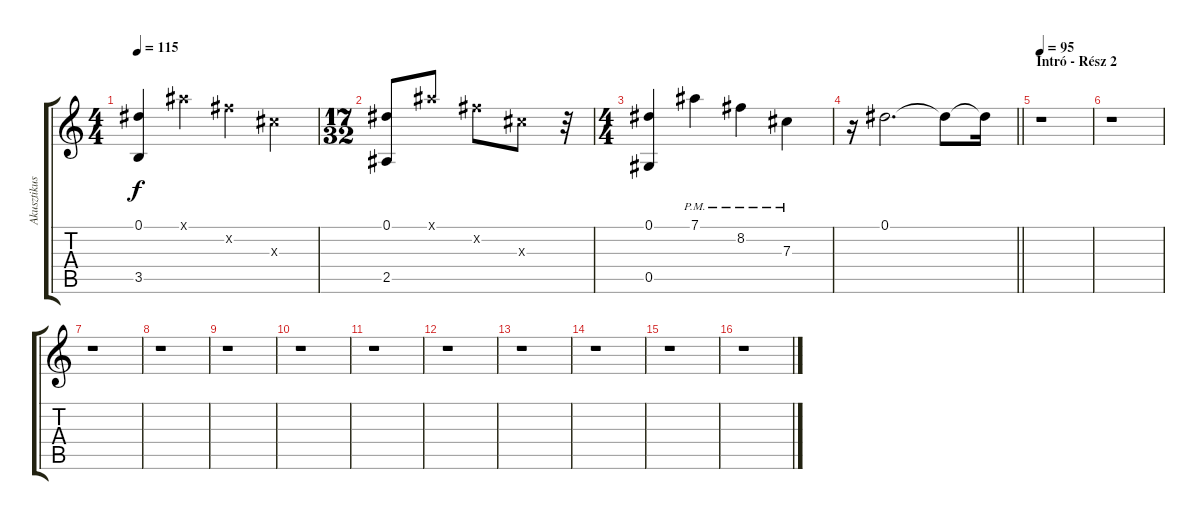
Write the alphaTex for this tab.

\track ("Akusztikus - Kíséret" "Akusztikus") {instrument acousticguitarsteel}
\staff {score tabs}
\tuning (Eb4 Bb3 Gb3 Db3 Ab2 Eb2) {hide}
\ts (4 4)
\tempo 115
\clef g2
\ks c
(0.1 3.5).4{dy f} 7.1{x}.4 8.2{x}.4 7.3{x}.4 |
\ts (17 32)
(0.1 2.5).8 7.1{x}.8 8.2{x}.8 7.3{x}.8 r.32 |
\ts (4 4)
(0.1 0.5).4 7.1{pm}.4 8.2{pm}.4 7.3{pm}.4 |
\barLineRight lightlight
r.16 0.1.2{d} 0.1{t}.8 0.1{t}.16 |
\section ("" "Intró - Rész 2")
\tempo 95
r.1 |
r.1 |
r.1 |
r.1 |
r.1 |
r.1 |
r.1 |
r.1 |
r.1 |
r.1 |
r.1 |
r.1
